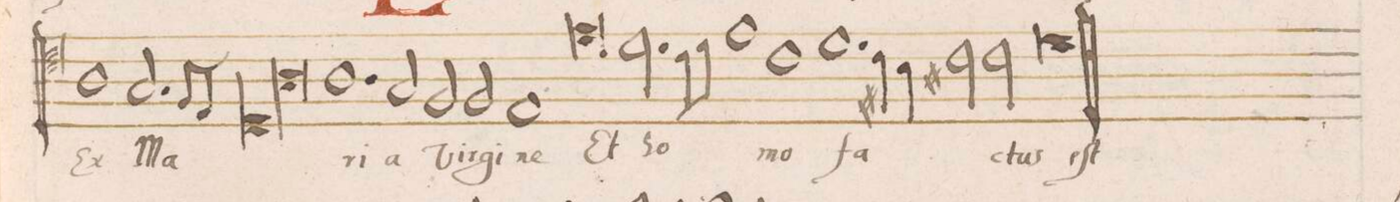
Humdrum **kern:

**kern	**text
*I"ALTVS	*
*clefC4	*
*k[]	*
*met(C|)	*
*M2/1	*
1A\	Ex
=82-	=82-
2.G/	Ma-
8Fny/L	.
8E/J	.
*lig	*
1D/	.
=83-	=83-
1A\	.
*Xlig	*
1.A\	-ri-
=84-	=84-
2G/	-a
2F/	Vir-
2F/	-gi-
=85-	=85-
1E/	-ne
0e\	Et
=86-	=86-
2.d\	ho-
8cny\L	.
8d\J	.
=87-	=87-
1e\	.
1c\	-mo
=88-	=88-
1.d\	fa-
4c#X\	.
4B\	.
=89-	=89-
2c#X\	.
2c#\	-ctus
1d\l	eſt
=90||-	=90||-
*M2/1	*
*met(C|)	*
*-	*-
